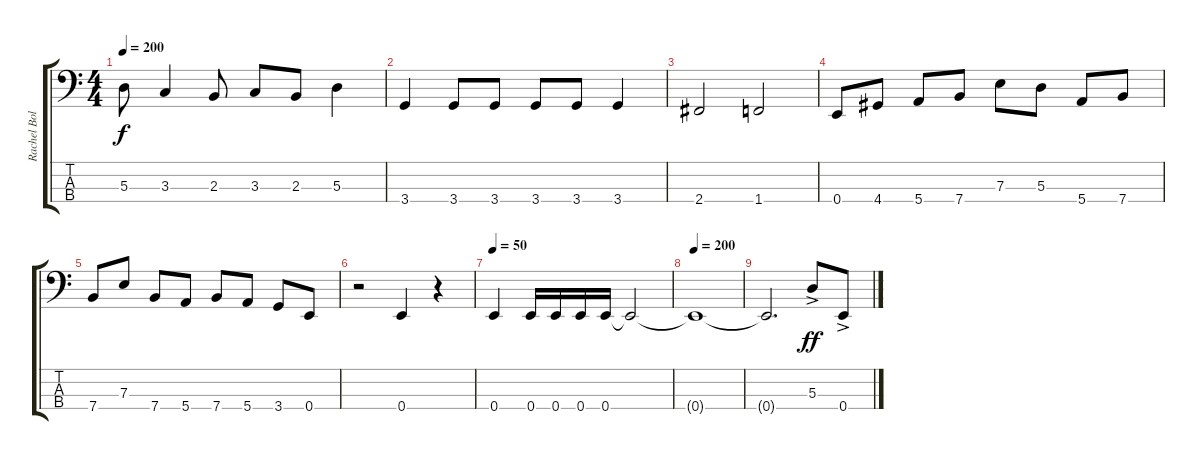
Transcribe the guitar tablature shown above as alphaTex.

\track ("Rachel Bolan - Bass" "Rachel Bol") {instrument electricbasspick}
\staff {score tabs}
\tuning (G2 D2 A1 E1) {hide}
\ts (4 4)
\tempo 200
\clef f4
\ks c
5.3.8{dy f} 3.3.4 2.3.8 3.3.8 2.3.8 5.3.4 |
3.4.4 3.4.8 3.4.8 3.4.8 3.4.8 3.4.4 |
2.4.2 1.4.2 |
0.4.8 4.4.8 5.4.8 7.4.8 7.3.8 5.3.8 5.4.8 7.4.8 |
7.4.8 7.3.8 7.4.8 5.4.8 7.4.8 5.4.8 3.4.8 0.4.8 |
r.2 0.4.4 r.4 |
\tempo 50
0.4.4 0.4.16 0.4.16 0.4.16 0.4.16 0.4{t}.2 |
\tempo 200
0.4{t}.1 |
0.4{t}.2{d} 5.3{ac}.8{dy ff} 0.4{ac}.8
